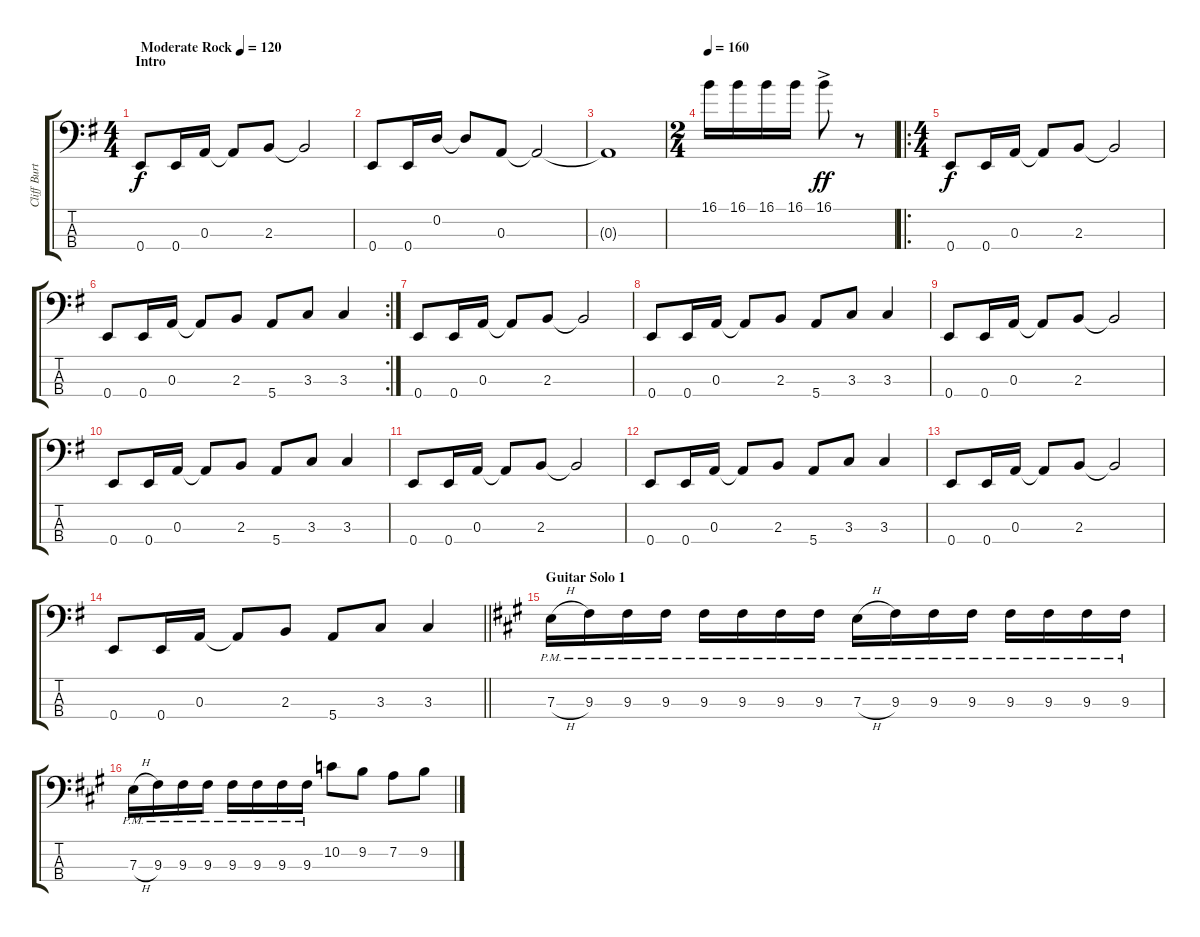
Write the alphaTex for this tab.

\track ("Cliff Burton" "Cliff Burt") {instrument electricbassfinger}
\staff {score tabs}
\tuning (G2 D2 A1 E1) {hide}
\ts (4 4)
\section ("" "Intro")
\tempo (120 "Moderate Rock")
\clef f4
\ks g
0.4.8{dy f instrument electricbassfinger} 0.4.16 0.3.16 0.3{t}.8 2.3.8 2.3{t}.2 |
0.4.8 0.4.16 0.2.16 0.2{t}.8 0.3.8 0.3{t}.2 |
0.3{t}.1 |
\ts (2 4)
\tempo 160
16.1.16{instrument electricbassfinger} 16.1.16 16.1.16 16.1.16 16.1{ac}.8{dy ff} r.8 |
\ro
\ts (4 4)
0.4.8{dy f} 0.4.16 0.3.16 0.3{t}.8 2.3.8 2.3{t}.2 |
\rc 2
0.4.8 0.4.16 0.3.16 0.3{t}.8 2.3.8 5.4.8 3.3.8 3.3.4 |
0.4.8 0.4.16 0.3.16 0.3{t}.8 2.3.8 2.3{t}.2 |
0.4.8 0.4.16 0.3.16 0.3{t}.8 2.3.8 5.4.8 3.3.8 3.3.4 |
0.4.8 0.4.16 0.3.16 0.3{t}.8 2.3.8 2.3{t}.2 |
0.4.8 0.4.16 0.3.16 0.3{t}.8 2.3.8 5.4.8 3.3.8 3.3.4 |
0.4.8 0.4.16 0.3.16 0.3{t}.8 2.3.8 2.3{t}.2 |
0.4.8 0.4.16 0.3.16 0.3{t}.8 2.3.8 5.4.8 3.3.8 3.3.4 |
0.4.8 0.4.16 0.3.16 0.3{t}.8 2.3.8 2.3{t}.2 |
\barLineRight lightlight
0.4.8 0.4.16 0.3.16 0.3{t}.8 2.3.8 5.4.8 3.3.8 3.3.4 |
\section ("" "Guitar Solo 1")
\ks a
7.3{h pm}.16 9.3{pm}.16 9.3{pm}.16 9.3{pm}.16 9.3{pm}.16 9.3{pm}.16 9.3{pm}.16 9.3{pm}.16 7.3{h pm}.16 9.3{pm}.16 9.3{pm}.16 9.3{pm}.16 9.3{pm}.16 9.3{pm}.16 9.3{pm}.16 9.3{pm}.16 |
7.3{h pm}.16 9.3{pm}.16 9.3{pm}.16 9.3{pm}.16 9.3{pm}.16 9.3{pm}.16 9.3{pm}.16 9.3{pm}.16 10.2.8 9.2.8 7.2.8 9.2.8
